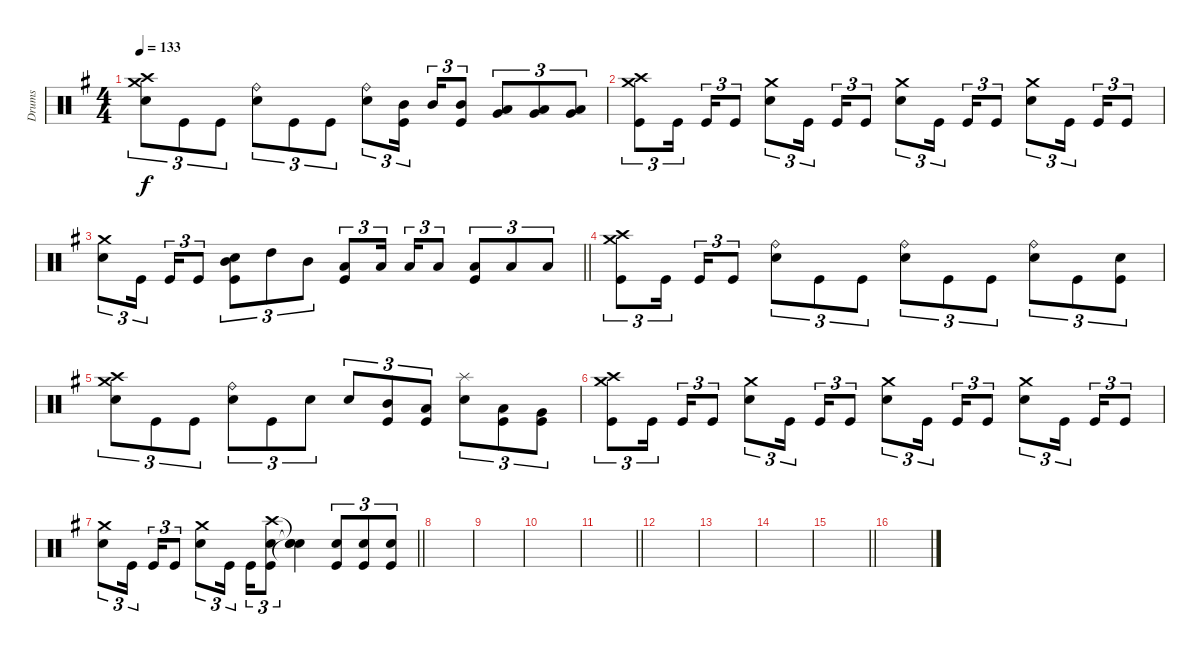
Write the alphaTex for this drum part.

\track ("Drums" "Drums") {instrument percussion}
\staff
\articulation defaults
\ts (4 4)
\tempo 133
\clef neutral
\ks eminor
("Crash high (hit)" "Crash medium (hit)" "Electric Snare (hit)").8{tu (3 2) dy f} "Kick (hit)".8{tu (3 2)} "Kick (hit)".8{tu (3 2)} ("Ride (bell)" "Electric Snare (hit)").8{tu (3 2)} "Kick (hit)".8{tu (3 2)} "Kick (hit)".8{tu (3 2)} ("Ride (bell)" "Electric Snare (hit)").8{tu (3 2)} ("Mid Tom (hit)" "Kick (hit)").16{tu (3 2) beam splitsecondary} "Mid Tom (hit)".16{tu (3 2)} ("Mid Tom (hit)" "Kick (hit)").8{tu (3 2)} ("Low Tom (hit)" "Very Low Tom (hit)").8{tu (3 2)} ("Low Tom (hit)" "Very Low Tom (hit)").8{tu (3 2)} ("Low Tom (hit)" "Very Low Tom (hit)").8{tu (3 2)} |
("Crash high (hit)" "Crash medium (hit)" "Kick (hit)").8{tu (3 2)} "Kick (hit)".16{tu (3 2) beam splitsecondary} "Kick (hit)".16{tu (3 2)} "Kick (hit)".8{tu (3 2)} ("Crash medium (hit)" "Electric Snare (hit)").8{tu (3 2)} "Kick (hit)".16{tu (3 2) beam splitsecondary} "Kick (hit)".16{tu (3 2)} "Kick (hit)".8{tu (3 2)} ("Crash medium (hit)" "Electric Snare (hit)").8{tu (3 2)} "Kick (hit)".16{tu (3 2) beam splitsecondary} "Kick (hit)".16{tu (3 2)} "Kick (hit)".8{tu (3 2)} ("Crash medium (hit)" "Electric Snare (hit)").8{tu (3 2)} "Kick (hit)".16{tu (3 2) beam splitsecondary} "Kick (hit)".16{tu (3 2)} "Kick (hit)".8{tu (3 2)} |
\barLineRight lightlight
("Crash medium (hit)" "Electric Snare (hit)").8{tu (3 2)} "Kick (hit)".16{tu (3 2) beam splitsecondary} "Kick (hit)".16{tu (3 2)} "Kick (hit)".8{tu (3 2)} ("Mid Tom (hit)" "Electric Snare (hit)" "Kick (hit)").8{tu (3 2)} "High Tom (hit)".8{tu (3 2)} "Mid Tom (hit)".8{tu (3 2)} ("Low Tom (hit)" "Kick (hit)").8{tu (3 2)} "Low Tom (hit)".16{tu (3 2) beam splitsecondary} "Low Tom (hit)".16{tu (3 2)} "Low Tom (hit)".8{tu (3 2)} ("Low Tom (hit)" "Kick (hit)").8{tu (3 2)} "Low Tom (hit)".8{tu (3 2)} "Low Tom (hit)".8{tu (3 2)} |
("Crash high (hit)" "Crash medium (hit)" "Kick (hit)").8{tu (3 2)} "Kick (hit)".16{tu (3 2) beam splitsecondary} "Kick (hit)".16{tu (3 2)} "Kick (hit)".8{tu (3 2)} ("Ride (bell)" "Electric Snare (hit)").8{tu (3 2)} "Kick (hit)".8{tu (3 2)} "Kick (hit)".8{tu (3 2)} ("Ride (bell)" "Electric Snare (hit)").8{tu (3 2)} "Kick (hit)".8{tu (3 2)} "Kick (hit)".8{tu (3 2)} ("Ride (bell)" "Electric Snare (hit)").8{tu (3 2)} "Kick (hit)".8{tu (3 2)} ("Electric Snare (hit)" "Kick (hit)").8{tu (3 2)} |
("Crash high (hit)" "Crash medium (hit)" "Electric Snare (hit)").8{tu (3 2)} "Kick (hit)".8{tu (3 2)} "Kick (hit)".8{tu (3 2)} ("Ride (bell)" "Electric Snare (hit)").8{tu (3 2)} "Kick (hit)".8{tu (3 2)} "Electric Snare (hit)".8{tu (3 2)} "Electric Snare (hit)".8{tu (3 2)} ("Mid Tom (hit)" "Kick (hit)").8{tu (3 2)} ("Low Tom (hit)" "Kick (hit)").8{tu (3 2)} ("Splash (hit)" "Electric Snare (hit)").8{tu (3 2)} ("Low Tom (hit)" "Kick (hit)").8{tu (3 2)} ("Very Low Tom (hit)" "Kick (hit)").8{tu (3 2)} |
("Crash high (hit)" "Crash medium (hit)" "Kick (hit)").8{tu (3 2)} "Kick (hit)".16{tu (3 2) beam splitsecondary} "Kick (hit)".16{tu (3 2)} "Kick (hit)".8{tu (3 2)} ("Crash medium (hit)" "Electric Snare (hit)").8{tu (3 2)} "Kick (hit)".16{tu (3 2) beam splitsecondary} "Kick (hit)".16{tu (3 2)} "Kick (hit)".8{tu (3 2)} ("Crash medium (hit)" "Electric Snare (hit)").8{tu (3 2)} "Kick (hit)".16{tu (3 2) beam splitsecondary} "Kick (hit)".16{tu (3 2)} "Kick (hit)".8{tu (3 2)} ("Crash medium (hit)" "Electric Snare (hit)").8{tu (3 2)} "Kick (hit)".16{tu (3 2) beam splitsecondary} "Kick (hit)".16{tu (3 2)} "Kick (hit)".8{tu (3 2)} |
\barLineRight lightlight
("Crash medium (hit)" "Electric Snare (hit)").8{tu (3 2)} "Kick (hit)".16{tu (3 2) beam splitsecondary} "Kick (hit)".16{tu (3 2)} "Kick (hit)".8{tu (3 2)} ("Crash medium (hit)" "Electric Snare (hit)").8{tu (3 2)} "Kick (hit)".16{tu (3 2) beam splitsecondary} "Kick (hit)".16{tu (3 2)} ("Crash high (hit)" "Electric Snare (hit)" "Kick (hit)").8{tu (3 2)} ("Snare (hit)"{t} "Electric Snare (hit)"{t} "Snare (hit)"{t}).4 ("Electric Snare (hit)" "Kick (hit)").8{tu (3 2)} ("Electric Snare (hit)" "Kick (hit)").8{tu (3 2)} ("Electric Snare (hit)" "Kick (hit)").8{tu (3 2)} |
\section ("" "")
|
|
|
\barLineRight lightlight
|
|
|
|
\barLineRight lightlight
|
\section ("" "")
